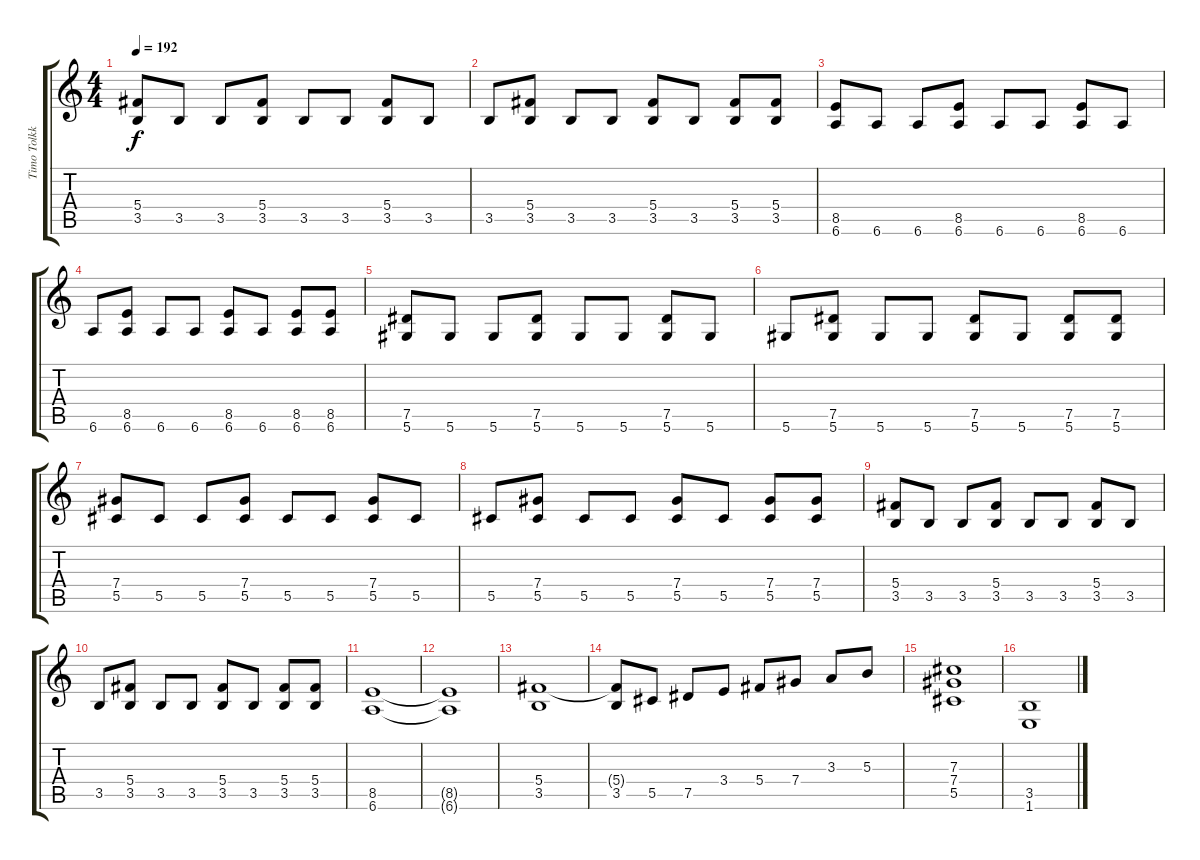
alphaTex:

\track ("Timo Tolkki" "Timo Tolkk") {instrument distortionguitar}
\staff {score tabs}
\tuning (Eb4 Bb3 Gb3 Db3 Ab2 Eb2) {hide}
\ts (4 4)
\tempo 192
\clef g2
\ks c
(5.4 3.5).8{dy f} 3.5.8 3.5.8 (5.4 3.5).8 3.5.8 3.5.8 (5.4 3.5).8 3.5.8 |
3.5.8 (5.4 3.5).8 3.5.8 3.5.8 (5.4 3.5).8 3.5.8 (5.4 3.5).8 (5.4 3.5).8 |
(8.5 6.6).8 6.6.8 6.6.8 (8.5 6.6).8 6.6.8 6.6.8 (8.5 6.6).8 6.6.8 |
6.6.8 (8.5 6.6).8 6.6.8 6.6.8 (8.5 6.6).8 6.6.8 (8.5 6.6).8 (8.5 6.6).8 |
(7.5 5.6).8 5.6.8 5.6.8 (7.5 5.6).8 5.6.8 5.6.8 (7.5 5.6).8 5.6.8 |
5.6.8 (7.5 5.6).8 5.6.8 5.6.8 (7.5 5.6).8 5.6.8 (7.5 5.6).8 (7.5 5.6).8 |
(7.4 5.5).8 5.5.8 5.5.8 (7.4 5.5).8 5.5.8 5.5.8 (7.4 5.5).8 5.5.8 |
5.5.8 (7.4 5.5).8 5.5.8 5.5.8 (7.4 5.5).8 5.5.8 (7.4 5.5).8 (7.4 5.5).8 |
(5.4 3.5).8 3.5.8 3.5.8 (5.4 3.5).8 3.5.8 3.5.8 (5.4 3.5).8 3.5.8 |
3.5.8 (5.4 3.5).8 3.5.8 3.5.8 (5.4 3.5).8 3.5.8 (5.4 3.5).8 (5.4 3.5).8 |
(8.5 6.6).1 |
(8.5{t} 6.6{t}).1 |
(5.4 3.5).1 |
(5.4{t} 3.5).8 5.5.8 7.5.8 3.4.8 5.4.8 7.4.8 3.3.8 5.3.8 |
(7.3 7.4 5.5).1 |
(3.5 1.6).1
